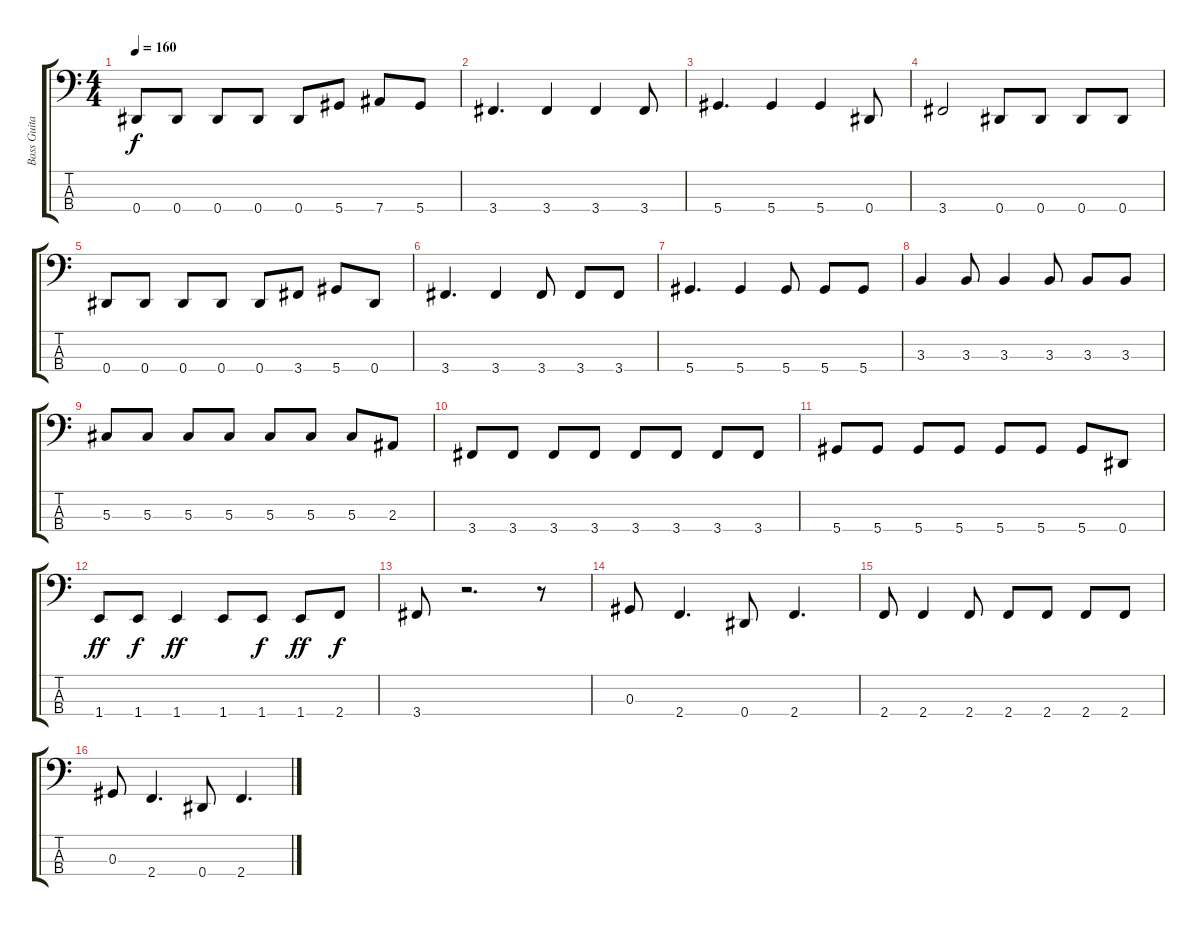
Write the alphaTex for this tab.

\track ("Bass Guitar" "Bass Guita") {instrument electricbasspick}
\staff {score tabs}
\tuning (Gb2 Db2 Ab1 Eb1) {hide}
\ts (4 4)
\tempo 160
\clef f4
\ks c
0.4.8{dy f} 0.4.8 0.4.8 0.4.8 0.4.8 5.4.8 7.4.8 5.4.8 |
3.4.4{d} 3.4.4 3.4.4 3.4.8 |
5.4.4{d} 5.4.4 5.4.4 0.4.8 |
3.4.2 0.4.8 0.4.8 0.4.8 0.4.8 |
0.4.8 0.4.8 0.4.8 0.4.8 0.4.8 3.4.8 5.4.8 0.4.8 |
3.4.4{d} 3.4.4 3.4.8 3.4.8 3.4.8 |
5.4.4{d} 5.4.4 5.4.8 5.4.8 5.4.8 |
3.3.4 3.3.8 3.3.4 3.3.8 3.3.8 3.3.8 |
5.3.8 5.3.8 5.3.8 5.3.8 5.3.8 5.3.8 5.3.8 2.3.8 |
3.4.8 3.4.8 3.4.8 3.4.8 3.4.8 3.4.8 3.4.8 3.4.8 |
5.4.8 5.4.8 5.4.8 5.4.8 5.4.8 5.4.8 5.4.8 0.4.8 |
1.4.8{dy ff} 1.4.8{dy f} 1.4.4{dy ff} 1.4.8 1.4.8{dy f} 1.4.8{dy ff} 2.4.8{dy f} |
3.4.8 r.2{d} r.8 |
0.3.8 2.4.4{d} 0.4.8 2.4.4{d} |
2.4.8 2.4.4 2.4.8 2.4.8 2.4.8 2.4.8 2.4.8 |
0.3.8 2.4.4{d} 0.4.8 2.4.4{d}
